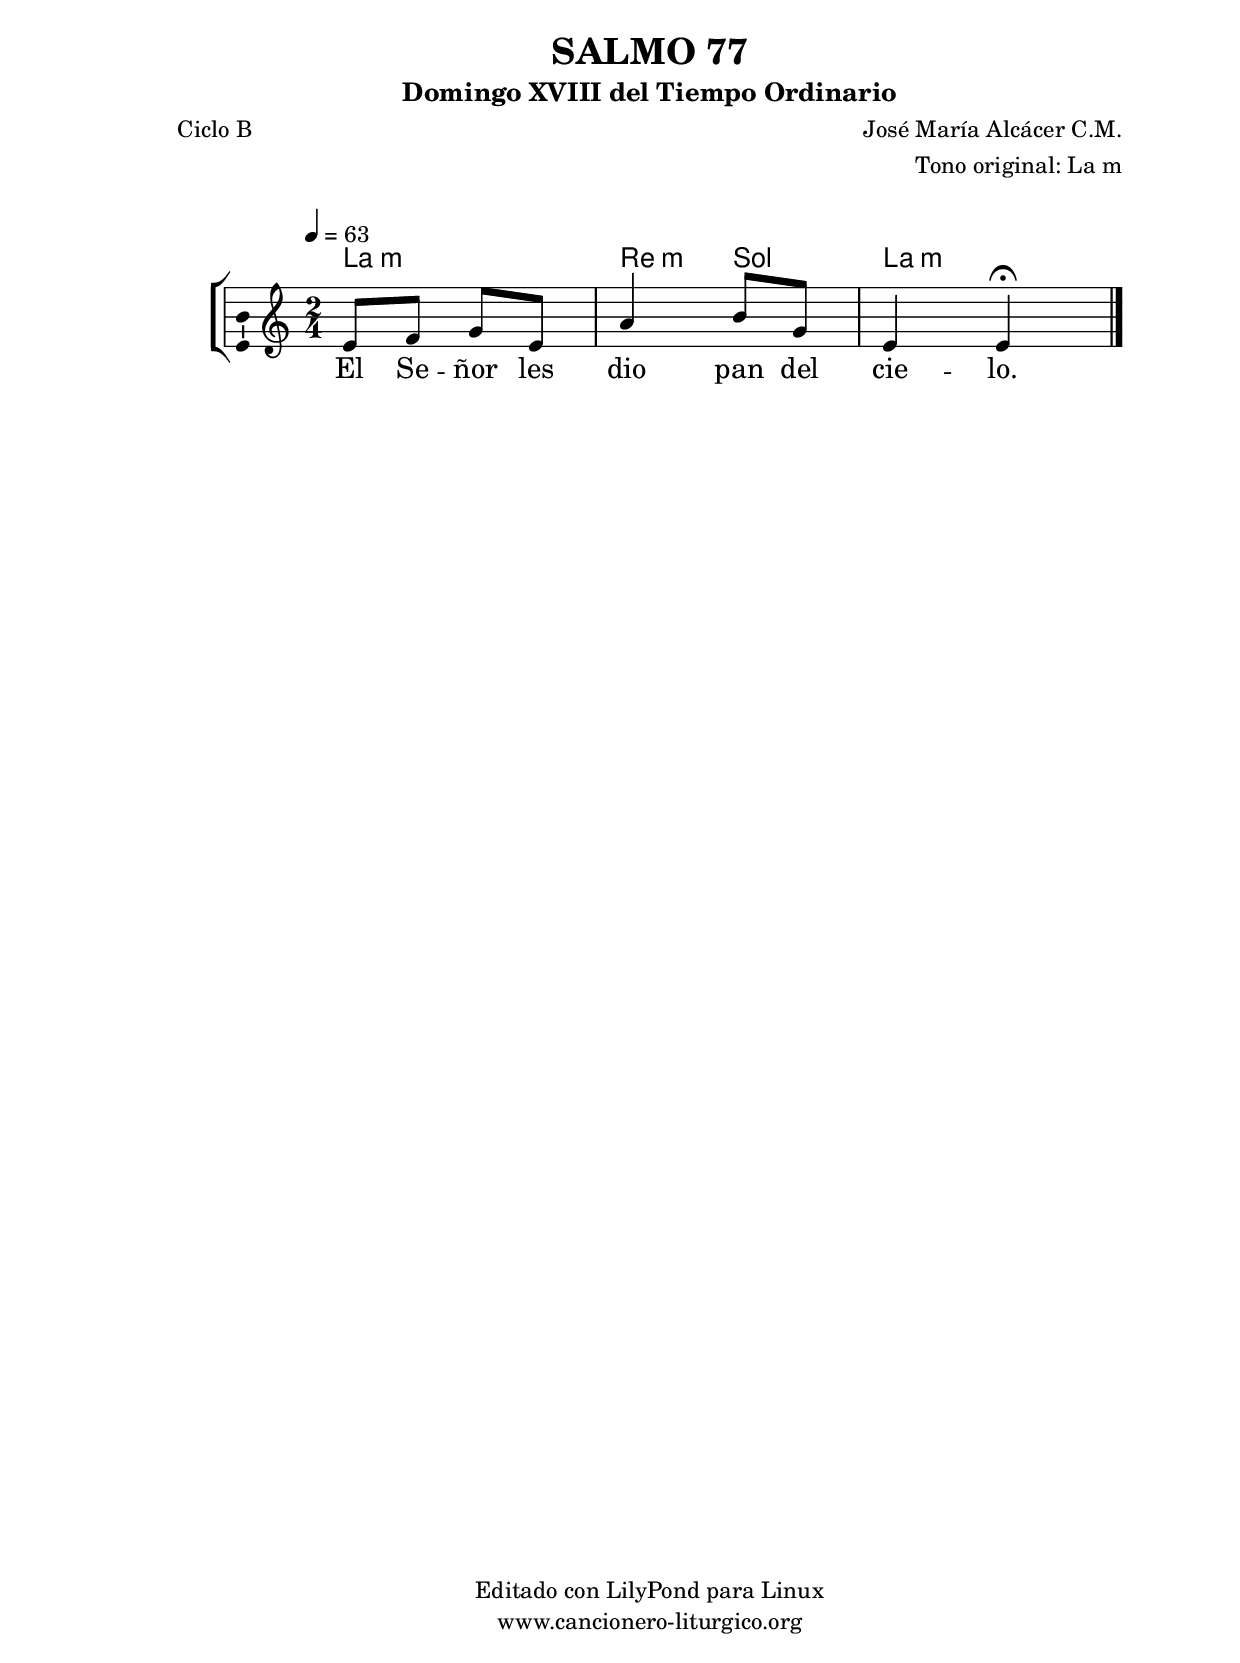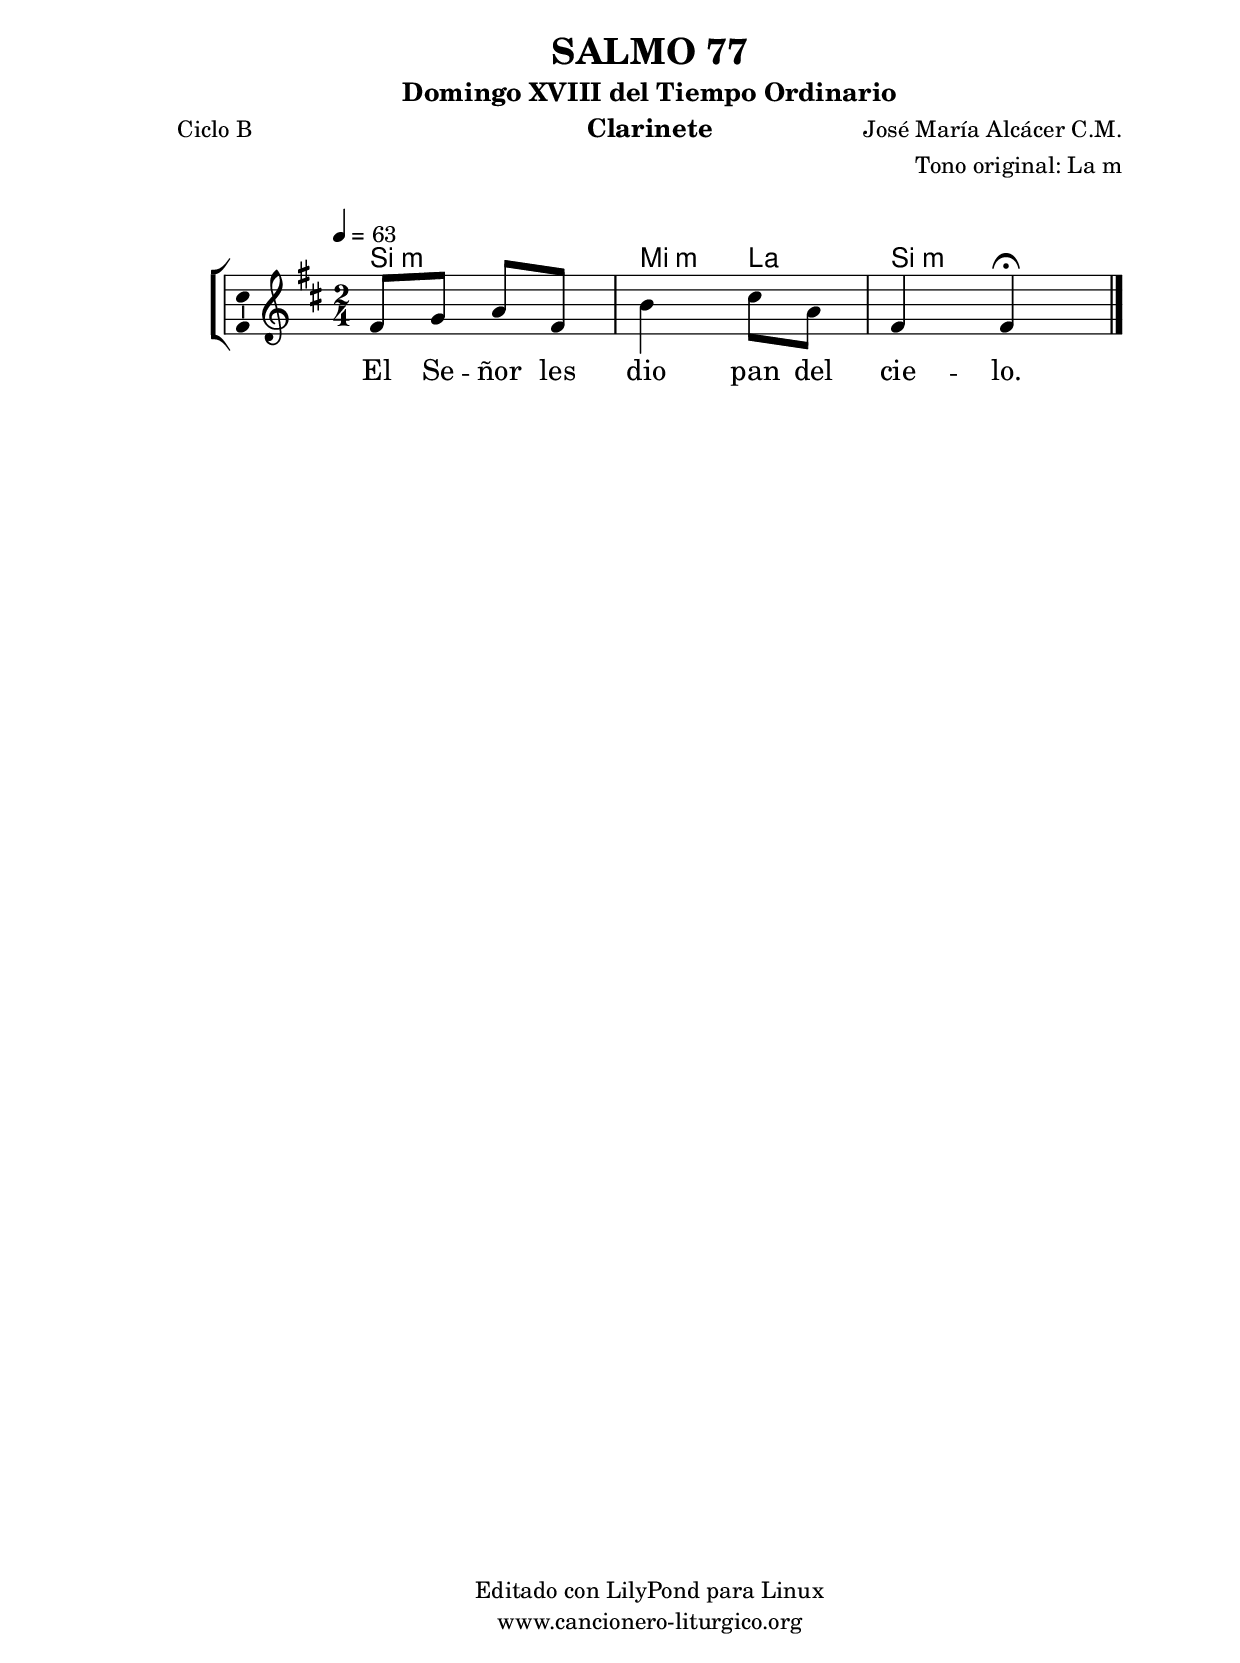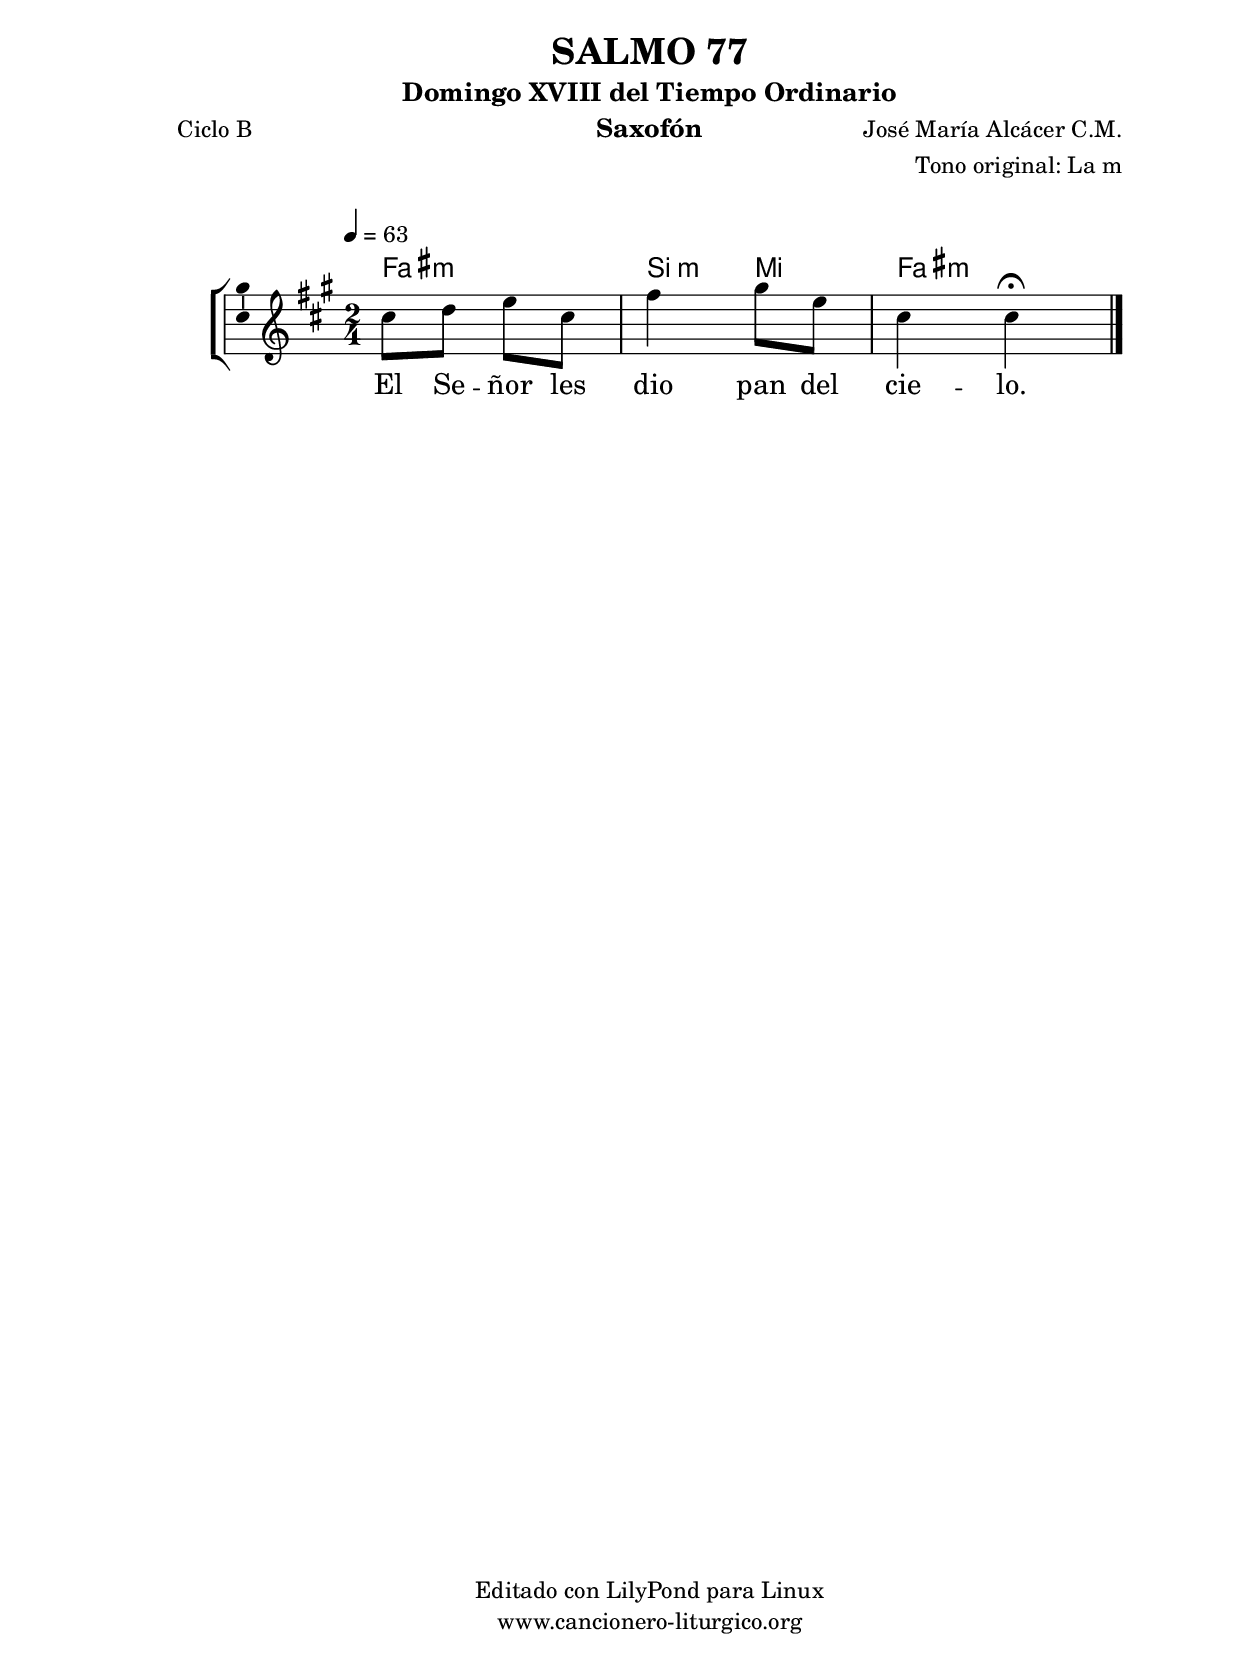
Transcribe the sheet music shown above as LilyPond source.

%
%para convertir .midi en .wav:
%timidity filename.midi -Ow -o finename.wav
%
%
%Para convertir de .wav a .mp3:
%lame -h -m j filename.wav
%
%
%para escuchar el midi:
%timidity nombrefichero.midi
%


%versión de lilypond para la que se ha escrito esta partitura:
\version "2.16.0"

	%Tamaño papel
	#(set-default-paper-size "a4")
	%Tamaño partitura
	#(set-global-staff-size 20)
	%No responde al pulsar sobre una nota
	#(ly:set-option 'point-and-click #f)

%parámetros del encabezamiento:
\header {
	title = "SALMO 77"
	subtitle = "Domingo XVIII del Tiempo Ordinario"
	composer = "José María Alcácer C.M."
	poet = "Ciclo B"
	meter = ""
	arranger = "Tono original: La m"
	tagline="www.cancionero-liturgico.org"
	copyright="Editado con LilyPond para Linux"
	}

%parámetros asociados al papel:
\paper  {
	oddHeaderMarkup = \markup {\fill-line { \on-the-fly #not-first-page \fromproperty #'header:title \on-the-fly #not-first-page \fromproperty #'header:composer }}
	evenHeaderMarkup = \markup {\fill-line { \fromproperty #'header:composer \fromproperty #'header:title }}
	#(set-paper-size "a4")
	print-page-number = ##f
	first-page-number = 1
	print-first-page-number = ##f
%	head-separation = 3.0 \cm
	top-margin = 2.0 \cm
	bottom-margin = 0.5\cm
%%%	bottom-margin = -1.0\cm
	left-margin = 3.0 \cm
	line-width = 16.0 \cm 
	indent = 8\mm
	interscoreline = 2.\mm
	between-system-space = 15\mm
%	para que las partituras no llenen la hoja:
	ragged-bottom = ##t
%	idem para la última hoja:
	ragged-last-bottom = ##f
%	para que las partituras llenen el ancho del papel:
	ragged-last = ##f
	after-title-space = 2.5 \cm
%page-count=1
%system-count=8

	%Flexible Vertical Spacing
%	markup-markup-spacing =
%	#'((basic-distance . 15) (minimum-distance . 15) (padding . 3))
	markup-system-spacing =
	#'((basic-distance . 15) (minimum-distance . 15) (padding . 3))
	system-system-spacing =
	#'((basic-distance . 15) (minimum-distance . 15) (padding . 3))
	score-system-spacing =
	#'((basic-distance . 15) (minimum-distance . 15) (padding . 5))
%	top-system-spacing = % header
%	#'((basic-distance . 8) (minimum-distance . 0) (padding . 3))
%	top-markup-spacing =
%	#'((basic-distance . 20) (minimum-distance . 20) (padding . 3))
	last-bottom-spacing = % footer
	#'((basic-distance . 5) (minimum-distance . 5) (padding . 3))
%	score-markup-spacing =
%	#'((basic-distance . 16) (minimum-distance . 13) (padding . 3))

	}


%parámetros que afectan a toda la partitura:
global =  {
	%clave de sol (G):
	\clef G
	%armadura:
%%%	\transpose a c
%%%Errata (imagino) en la armadura
	\key a \minor
	\tempo 4=63
	\set Score.tempoHideNote = ##f
	}


acordes = {
	\italianChords
	\chordmode {
%%%	\transpose a c
{

a2:m d4:m g a2:m

	}
	}
}

melodia = 
%%%	\transpose a c
{
	\relative c'{
	\time 2/4

e8 f g e
a4 b8 g
e4 e \fermata

\bar "|."
}
}

texto = \lyricmode {
El Se -- ñor les dio pan del cie -- lo.
	}


acordesStaff = \context ChordNames = acordesStaff <<
	\set chordChanges = ##t
	\acordes
	>>


vozStaff = \context Voice = vozStaff
\with {\consists "Ambitus_engraver"}
<<
%	\set Staff.instrumentName = ""
%	\set Staff.shortInstrumentName = ""
%	\set Staff.midiInstrument = #"clarinet"
%	\set Staff.midiInstrument = #"cello"
%	\set Staff.midiInstrument = #"flute"
	\set Staff.midiInstrument = #"electric guitar (jazz)"
%	\set Staff.midiInstrument = #"english horn"
%	\set Staff.midiInstrument = #"violin"
%	\set Staff.midiInstrument = #"glockenspiel"
	\set Staff.midiMinimumVolume = #0.7
	\set Staff.midiMaximumVolume = #0.9
	\global
	\melodia
	>>


textoStaff = \context Lyrics = textoStaff <<
	\lyricsto vozStaff \texto
	>>

\book {
	\score {
		\context ChoirStaff {
			\override StaffGroup.SystemStartBracket #'collapse-height = #1
			\override Score.SystemStartBar #'collapse-height = #1
			<<
			\acordesStaff
			\vozStaff
			\textoStaff
			>>
			}
		\layout {
	    		\context {
				\Lyrics
				\override LyricText #'font-size = #2
				}
	   		 \context {
				\Score
				%fontSize = #3
				\override StaffSymbol #'staff-space = #(magstep +3)
				%\override Beam #'thickness = #0.55
				%\override SpacingSpanner #'spacing-increment = #1.0
				%\override Slur #'height-limit = #1.5
				}
			}
		}
	\score {
		\unfoldRepeats
		\context ChoirStaff {
			<<
			\acordesStaff
			\vozStaff
			>>
			}
		\midi {
	  		\context {
	  			\Score
				tempoWholesPerMinute = #(ly:make-moment 70 4)
				}
			}
		}
	}

%Partitura para clarinete
#(define output-suffix "C")
\book {
	\header{
		instrument = "Clarinete"
		}
	\score {
		\context ChoirStaff {
			\override StaffGroup.SystemStartBracket #'collapse-height = #1
			\override Score.SystemStartBar #'collapse-height = #1
\transpose c d
			<<
			\acordesStaff
			\vozStaff
			\textoStaff
			>>
			}
		\layout {
	    		\context {
				\Lyrics
				\override LyricText #'font-size = #2
				}
	   		 \context {
				\Score
				%fontSize = #3
				\override StaffSymbol #'staff-space = #(magstep +3)
				%\override Beam #'thickness = #0.55
				%\override SpacingSpanner #'spacing-increment = #1.0
				%\override Slur #'height-limit = #1.5
				}
			}
		}
	}

%Partitura para saxofón
#(define output-suffix "S")
\book {
	\header{
		instrument = "Saxofón"
		}
	\score {
		\context ChoirStaff {
			\override StaffGroup.SystemStartBracket #'collapse-height = #1
			\override Score.SystemStartBar #'collapse-height = #1
\transpose c a
			<<
			\acordesStaff
			\vozStaff
			\textoStaff
			>>
			}
		\layout {
	    		\context {
				\Lyrics
				\override LyricText #'font-size = #2
				}
	   		 \context {
				\Score
				%fontSize = #3
				\override StaffSymbol #'staff-space = #(magstep +3)
				%\override Beam #'thickness = #0.55
				%\override SpacingSpanner #'spacing-increment = #1.0
				%\override Slur #'height-limit = #1.5
				}
			}
		}
	}

